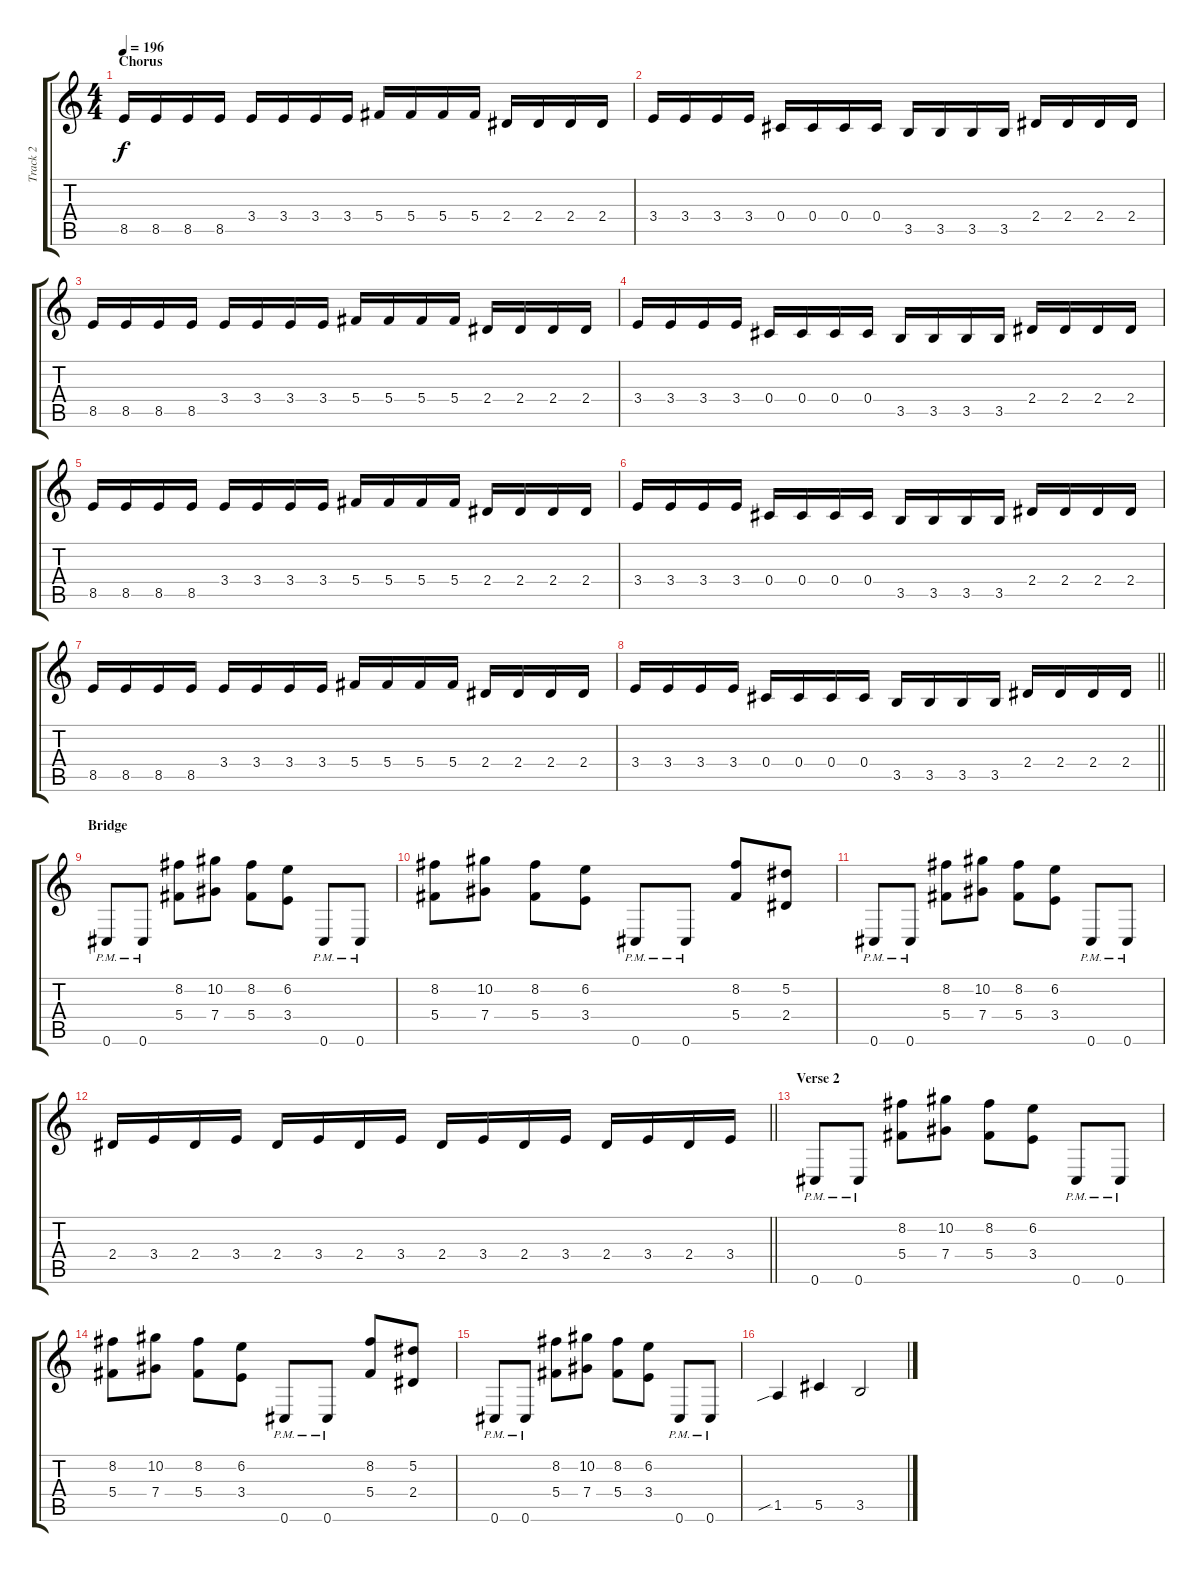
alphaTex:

\track ("Track 2" "Track 2") {instrument distortionguitar}
\staff {score tabs}
\tuning (Eb4 Bb3 Gb3 Db3 Ab2 Db2) {hide}
\ts (4 4)
\section ("" "Chorus")
\tempo 196
\clef g2
\ks c
8.5.16{dy f} 8.5.16 8.5.16 8.5.16 3.4.16 3.4.16 3.4.16 3.4.16 5.4.16 5.4.16 5.4.16 5.4.16 2.4.16 2.4.16 2.4.16 2.4.16 |
3.4.16 3.4.16 3.4.16 3.4.16 0.4.16 0.4.16 0.4.16 0.4.16 3.5.16 3.5.16 3.5.16 3.5.16 2.4.16 2.4.16 2.4.16 2.4.16 |
8.5.16 8.5.16 8.5.16 8.5.16 3.4.16 3.4.16 3.4.16 3.4.16 5.4.16 5.4.16 5.4.16 5.4.16 2.4.16 2.4.16 2.4.16 2.4.16 |
3.4.16 3.4.16 3.4.16 3.4.16 0.4.16 0.4.16 0.4.16 0.4.16 3.5.16 3.5.16 3.5.16 3.5.16 2.4.16 2.4.16 2.4.16 2.4.16 |
8.5.16 8.5.16 8.5.16 8.5.16 3.4.16 3.4.16 3.4.16 3.4.16 5.4.16 5.4.16 5.4.16 5.4.16 2.4.16 2.4.16 2.4.16 2.4.16 |
3.4.16 3.4.16 3.4.16 3.4.16 0.4.16 0.4.16 0.4.16 0.4.16 3.5.16 3.5.16 3.5.16 3.5.16 2.4.16 2.4.16 2.4.16 2.4.16 |
8.5.16 8.5.16 8.5.16 8.5.16 3.4.16 3.4.16 3.4.16 3.4.16 5.4.16 5.4.16 5.4.16 5.4.16 2.4.16 2.4.16 2.4.16 2.4.16 |
\barLineRight lightlight
3.4.16 3.4.16 3.4.16 3.4.16 0.4.16 0.4.16 0.4.16 0.4.16 3.5.16 3.5.16 3.5.16 3.5.16 2.4.16 2.4.16 2.4.16 2.4.16 |
\section ("" "Bridge")
0.6{pm}.8 0.6{pm}.8 (8.2 5.4).8 (10.2 7.4).8 (8.2 5.4).8 (6.2 3.4).8 0.6{pm}.8 0.6{pm}.8 |
(8.2 5.4).8 (10.2 7.4).8 (8.2 5.4).8 (6.2 3.4).8 0.6{pm}.8 0.6{pm}.8 (8.2 5.4).8 (5.2 2.4).8 |
0.6{pm}.8 0.6{pm}.8 (8.2 5.4).8 (10.2 7.4).8 (8.2 5.4).8 (6.2 3.4).8 0.6{pm}.8 0.6{pm}.8 |
\barLineRight lightlight
2.4.16 3.4.16 2.4.16 3.4.16 2.4.16 3.4.16 2.4.16 3.4.16 2.4.16 3.4.16 2.4.16 3.4.16 2.4.16 3.4.16 2.4.16 3.4.16 |
\section ("" "Verse 2")
0.6{pm}.8 0.6{pm}.8 (8.2 5.4).8 (10.2 7.4).8 (8.2 5.4).8 (6.2 3.4).8 0.6{pm}.8 0.6{pm}.8 |
(8.2 5.4).8 (10.2 7.4).8 (8.2 5.4).8 (6.2 3.4).8 0.6{pm}.8 0.6{pm}.8 (8.2 5.4).8 (5.2 2.4).8 |
0.6{pm}.8 0.6{pm}.8 (8.2 5.4).8 (10.2 7.4).8 (8.2 5.4).8 (6.2 3.4).8 0.6{pm}.8 0.6{pm}.8 |
1.5{sib}.4 5.5.4 3.5.2
